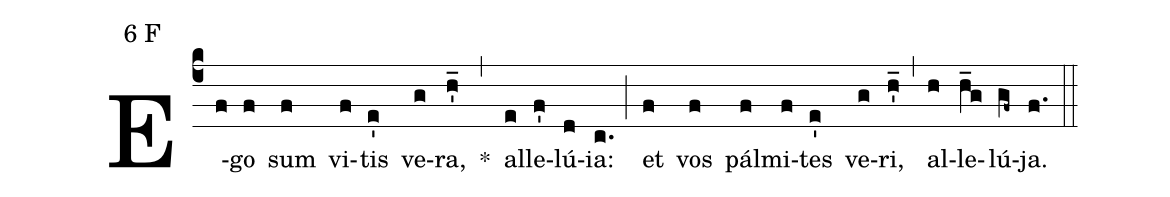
mode:6 F;
%%
(c4) E(f)go(f) sum(f) vi(f)tis(e') ve(g)ra,(h'_) *(,) al(e)le(f')lú(d)ia:(c.) (;) et(f) vos(f) pál(f)mi(f)tes(e') ve(g)ri,(h'_) (,) al(h)le(h_g)lú(gf~)ja.(f.) (::)
